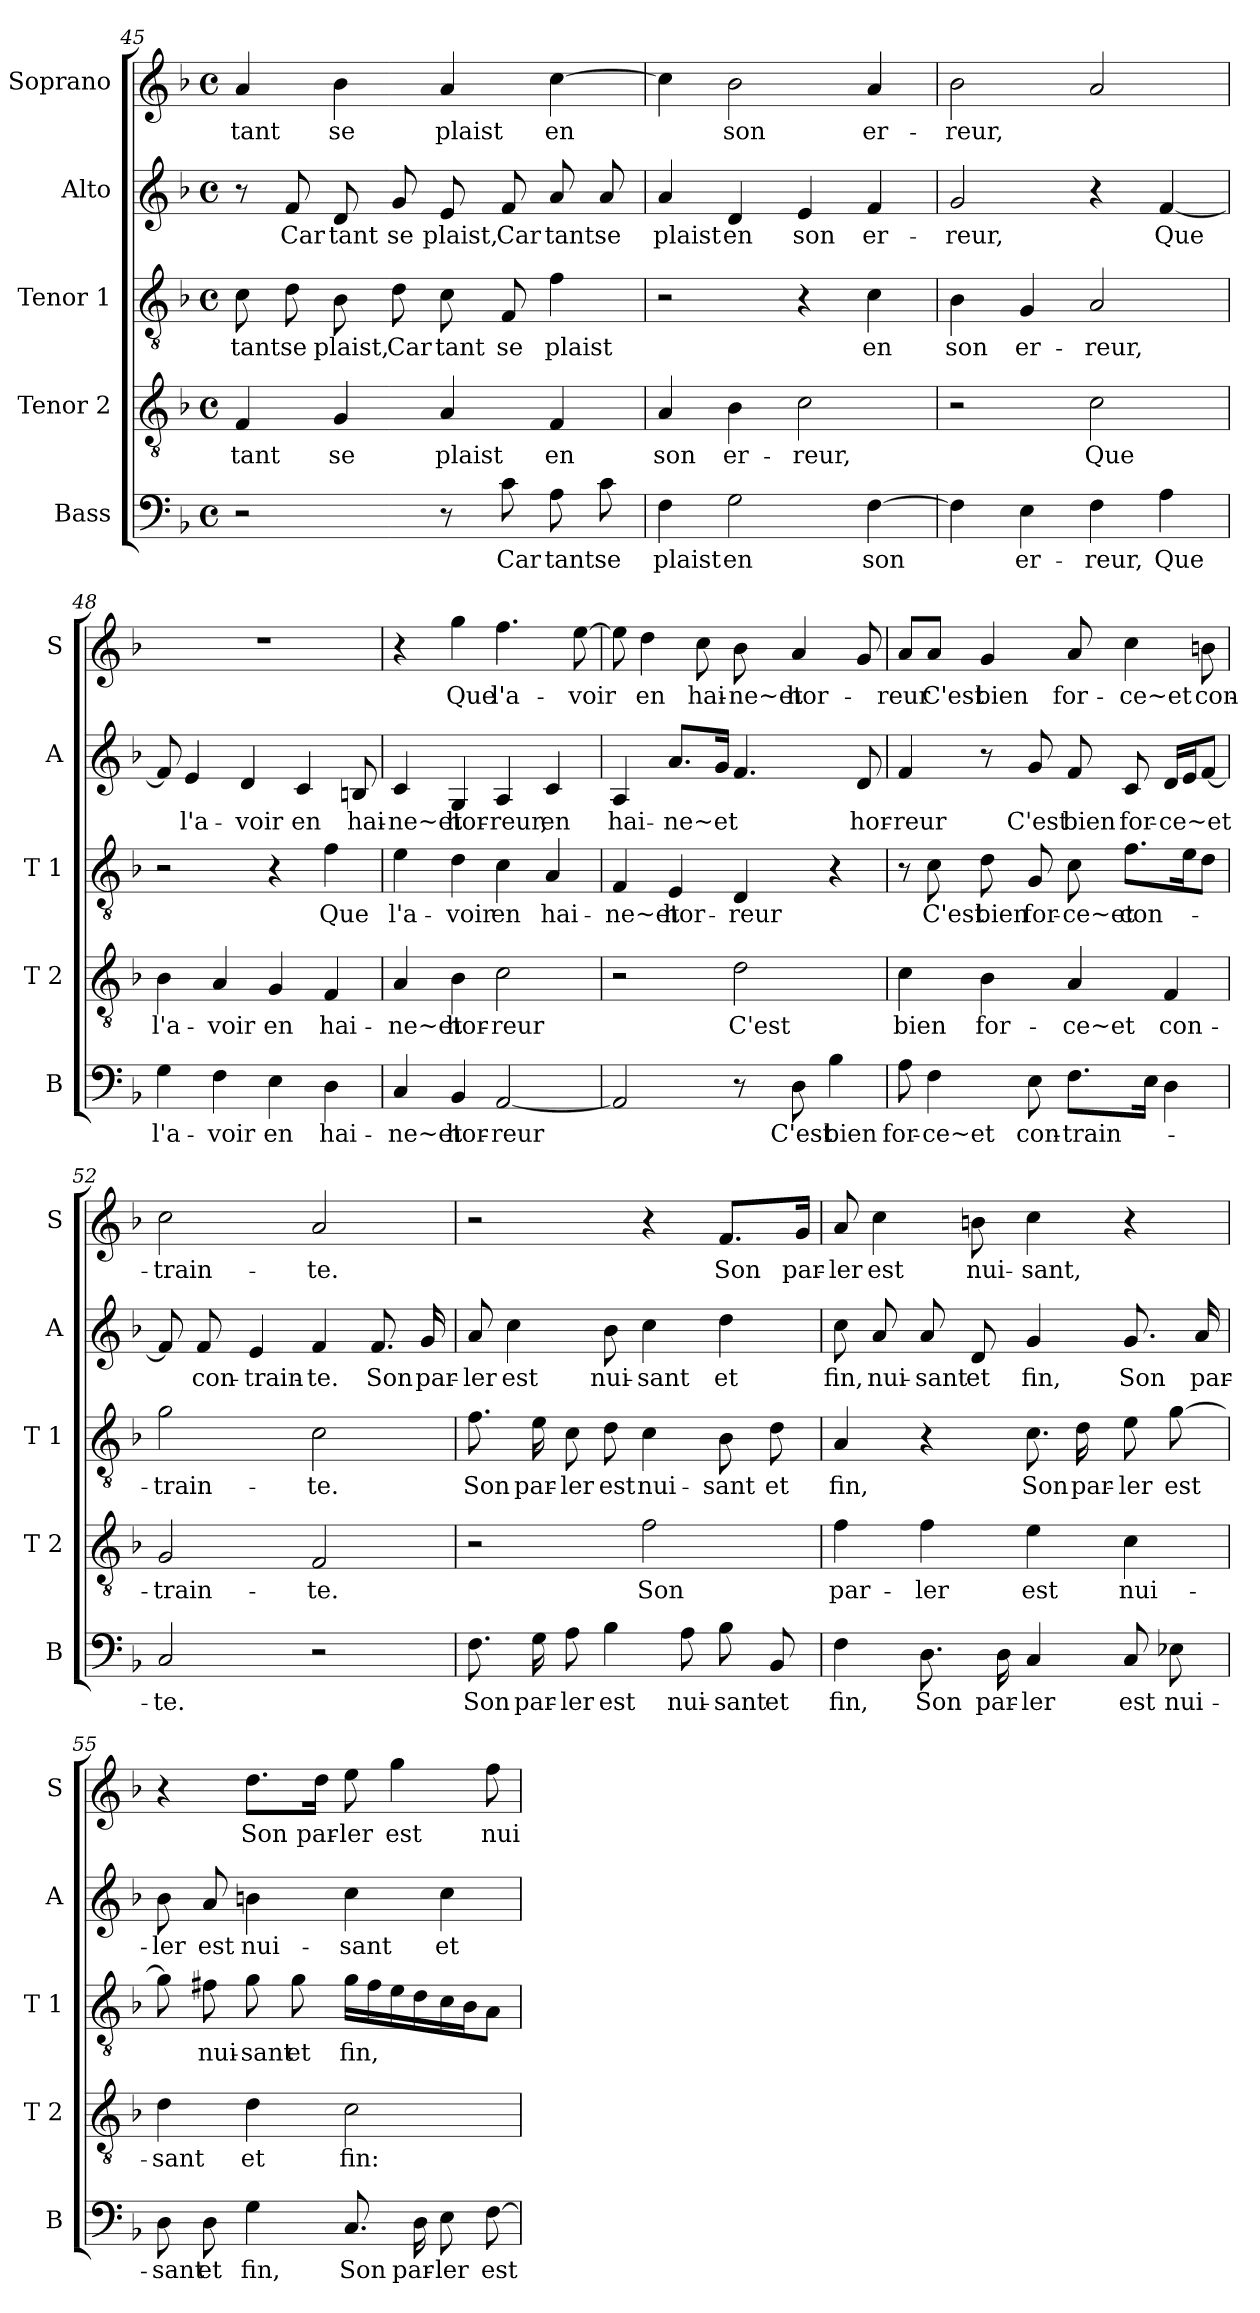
**kern	**text	**kern	**text	**kern	**text	**kern	**text	**kern	**text
*part5	*part5	*part4	*part4	*part3	*part3	*part2	*part2	*part1	*part1
*staff5	*staff5	*staff4	*staff4	*staff3	*staff3	*staff2	*staff2	*staff1	*staff1
*I"Bass	*	*I"Tenor 2	*	*I"Tenor 1	*	*I"Alto	*	*I"Soprano	*
*I'B	*	*I'T 2	*	*I'T 1	*	*I'A	*	*I'S	*
*clefF4	*	*clefGv2	*	*clefGv2	*	*clefG2	*	*clefG2	*
*k[b-]	*	*k[b-]	*	*k[b-]	*	*k[b-]	*	*k[b-]	*
*F:	*	*F:	*	*F:	*	*F:	*	*F:	*
*M4/4	*	*M4/4	*	*M4/4	*	*M4/4	*	*M4/4	*
*met(c)	*	*met(c)	*	*met(c)	*	*met(c)	*	*met(c)	*
=45	=45	=45	=45	=45	=45	=45	=45	=45	=45
!	!	!	!LO:LY:b	!	!LO:LY:b	!	!	!	!LO:LY:b
2r	.	4F/	tant	8c\	tant	8r	.	4a/	tant
!	!	!	!	!	!LO:LY:b	!	!LO:LY:b	!	!
.	.	.	.	8d\	se	8f/	Car	.	.
!	!	!	!LO:LY:b	!	!LO:LY:b	!	!LO:LY:b	!	!LO:LY:b
.	.	4G/	se	8B-\	plaist,	8d/	tant	4b-\	se
!	!	!	!	!	!LO:LY:b	!	!LO:LY:b	!	!
.	.	.	.	8d\	Car	8g/	se	.	.
!	!	!	!LO:LY:b	!	!LO:LY:b	!	!LO:LY:b	!	!LO:LY:b
8r	.	4A/	plaist	8c\	tant	8e/	plaist,	4a/	plaist
!	!LO:LY:b	!	!	!	!LO:LY:b	!	!LO:LY:b	!	!
8c\	Car	.	.	8F/	se	8f/	Car	.	.
!	!LO:LY:b	!	!LO:LY:b	!	!LO:LY:b	!	!LO:LY:b	!	!LO:LY:b
8A\	tant	4F/	en	4f\	plaist	8a/	tant	[4cc\	en
!	!LO:LY:b	!	!	!	!	!	!LO:LY:b	!	!
8c\	se	.	.	.	.	8a/	se	.	.
=46	=46	=46	=46	=46	=46	=46	=46	=46	=46
!	!LO:LY:b	!	!LO:LY:b	!	!	!	!LO:LY:b	!	!
4F\	plaist	4A/	son	2r	.	4a/	plaist	4cc\]	.
!	!LO:LY:b	!	!LO:LY:b	!	!	!	!LO:LY:b	!	!LO:LY:b
2G\	en	4B-\	er-	.	.	4d/	en	2b-\	son
!	!	!	!LO:LY:b	!	!	!	!LO:LY:b	!	!
.	.	2c\	-reur,	4r	.	4e/	son	.	.
!	!LO:LY:b	!	!	!	!LO:LY:b	!	!LO:LY:b	!	!LO:LY:b
[4F\	son	.	.	4c\	en	4f/	er-	4a/	er-
!!LO:PB:g=z
=47	=47	=47	=47	=47	=47	=47	=47	=47	=47
!	!	!	!	!	!LO:LY:b	!	!LO:LY:b	!	!LO:LY:b
4F\]	.	2r	.	4B-\	son	2g/	-reur,	2b-\	-reur,
!	!LO:LY:b	!	!	!	!LO:LY:b	!	!	!	!
4E\	er-	.	.	4G/	er-	.	.	.	.
!	!LO:LY:b	!	!LO:LY:b	!	!LO:LY:b	!	!	!	!
4F\	-reur,	2c\	Que	2A/	-reur,	4r	.	2a/	.
!	!LO:LY:b	!	!	!	!	!	!LO:LY:b	!	!
4A\	Que	.	.	.	.	[4f/	Que	.	.
=48	=48	=48	=48	=48	=48	=48	=48	=48	=48
!	!LO:LY:b	!	!LO:LY:b	!	!	!	!	!	!
4G\	l'a-	4B-\	l'a-	2r	.	8f/]	.	1r	.
!	!	!	!	!	!	!	!LO:LY:b	!	!
.	.	.	.	.	.	4e/	l'a-	.	.
!	!LO:LY:b	!	!LO:LY:b	!	!	!	!	!	!
4F\	-voir	4A/	-voir	.	.	.	.	.	.
!	!	!	!	!	!	!	!LO:LY:b	!	!
.	.	.	.	.	.	4d/	-voir	.	.
!	!LO:LY:b	!	!LO:LY:b	!	!	!	!	!	!
4E\	en	4G/	en	4r	.	.	.	.	.
!	!	!	!	!	!	!	!LO:LY:b	!	!
.	.	.	.	.	.	4c/	en	.	.
!	!LO:LY:b	!	!LO:LY:b	!	!LO:LY:b	!	!	!	!
4D\	hai-	4F/	hai-	4f\	Que	.	.	.	.
!	!	!	!	!	!	!	!LO:LY:b	!	!
.	.	.	.	.	.	8Bn/	hai-	.	.
=49	=49	=49	=49	=49	=49	=49	=49	=49	=49
!	!LO:LY:b	!	!LO:LY:b	!	!LO:LY:b	!	!LO:LY:b	!	!
4C/	-ne~et	4A/	-ne~et	4e\	l'a-	4c/	-ne~et	4r	.
!	!LO:LY:b	!	!LO:LY:b	!	!LO:LY:b	!	!LO:LY:b	!	!LO:LY:b
4BB-/	hor-	4B-\	hor-	4d\	-voir	4G/	hor-	4gg\	Que
!	!LO:LY:b	!	!LO:LY:b	!	!LO:LY:b	!	!LO:LY:b	!	!LO:LY:b
[2AA/	-reur	2c\	-reur	4c\	en	4A/	-reur,	4.ff\	l'a-
!	!	!	!	!	!LO:LY:b	!	!LO:LY:b	!	!
.	.	.	.	4A/	hai-	4c/	en	.	.
!	!	!	!	!	!	!	!	!	!LO:LY:b
.	.	.	.	.	.	.	.	[8ee\	-voir
=50	=50	=50	=50	=50	=50	=50	=50	=50	=50
!	!	!	!	!	!LO:LY:b	!	!LO:LY:b	!	!
2AA/]	.	2r	.	4F/	-ne~et	4A/	hai-	8ee\]	.
!	!	!	!	!	!	!	!	!	!LO:LY:b
.	.	.	.	.	.	.	.	4dd\	en
!	!	!	!	!	!LO:LY:b	!	!LO:LY:b	!	!
.	.	.	.	4E/	hor-	8.a/L	-ne~et	.	.
!	!	!	!	!	!	!	!	!	!LO:LY:b
.	.	.	.	.	.	.	.	8cc\	hai-
.	.	.	.	.	.	16g/Jk	.	.	.
!	!	!	!LO:LY:b	!	!LO:LY:b	!	!	!	!LO:LY:b
8r	.	2d\	C'est	4D/	-reur	4.f/	.	8b-\	-ne~et
!	!LO:LY:b	!	!	!	!	!	!	!	!LO:LY:b
8D\	C'est	.	.	.	.	.	.	4a/	hor-
!	!LO:LY:b	!	!	!	!	!	!	!	!
4B-\	bien	.	.	4r	.	.	.	.	.
!	!	!	!	!	!	!	!LO:LY:b	!	!
.	.	.	.	.	.	8d/	hor-	8g/	.
!!LO:LB:g=z
=51	=51	=51	=51	=51	=51	=51	=51	=51	=51
!	!LO:LY:b	!	!LO:LY:b	!	!	!	!LO:LY:b	!	!LO:LY:b
8A\	for-	4c\	bien	8r	.	4f/	-reur	8a/L	-reur
!	!LO:LY:b	!	!	!	!LO:LY:b	!	!	!	!LO:LY:b
4F\	-ce~et	.	.	8c\	C'est	.	.	8a/J	C'est
!	!	!	!LO:LY:b	!	!LO:LY:b	!	!	!	!LO:LY:b
.	.	4B-\	for-	8d\	bien	8r	.	4g/	bien
!	!LO:LY:b	!	!	!	!LO:LY:b	!	!LO:LY:b	!	!
8E\	con-	.	.	8G/	for-	8g/	C'est	.	.
!	!LO:LY:b	!	!LO:LY:b	!	!LO:LY:b	!	!LO:LY:b	!	!LO:LY:b
8.F\L	-train-	4A/	-ce~et	8c\	-ce~et	8f/	bien	8a/	for-
!	!	!	!	!	!LO:LY:b	!	!LO:LY:b	!	!LO:LY:b
.	.	.	.	8.f\L	con-	8c/	for-	4cc\	-ce~et
16E\Jk	.	.	.	.	.	.	.	.	.
!	!	!	!LO:LY:b	!	!	!	!LO:LY:b	!	!
4D\	.	4F/	con-	.	.	16d/LL	-ce~et	.	.
.	.	.	.	16e\k	.	16e/J	.	.	.
!	!	!	!	!	!	!	!	!	!LO:LY:b
.	.	.	.	8d\J	.	[8f/J	.	8bn\	con-
=52	=52	=52	=52	=52	=52	=52	=52	=52	=52
!	!LO:LY:b	!	!LO:LY:b	!	!LO:LY:b	!	!	!	!LO:LY:b
2C/	-te.	2G/	-train-	2g\	-train-	8f/]	.	2cc\	-train-
!	!	!	!	!	!	!	!LO:LY:b	!	!
.	.	.	.	.	.	8f/	con-	.	.
!	!	!	!	!	!	!	!LO:LY:b	!	!
.	.	.	.	.	.	4e/	-train-	.	.
!	!	!	!LO:LY:b	!	!LO:LY:b	!	!LO:LY:b	!	!LO:LY:b
2r	.	2F/	-te.	2c\	-te.	4f/	-te.	2a/	-te.
!	!	!	!	!	!	!	!LO:LY:b	!	!
.	.	.	.	.	.	8.f/	Son	.	.
!	!	!	!	!	!	!	!LO:LY:b	!	!
.	.	.	.	.	.	16g/	par-	.	.
=53	=53	=53	=53	=53	=53	=53	=53	=53	=53
!	!LO:LY:b	!	!	!	!LO:LY:b	!	!LO:LY:b	!	!
8.F\	Son	2r	.	8.f\	Son	8a/	-ler	2r	.
!	!	!	!	!	!	!	!LO:LY:b	!	!
.	.	.	.	.	.	4cc\	est	.	.
!	!LO:LY:b	!	!	!	!LO:LY:b	!	!	!	!
16G\	par-	.	.	16e\	par-	.	.	.	.
!	!LO:LY:b	!	!	!	!LO:LY:b	!	!	!	!
8A\	-ler	.	.	8c\	-ler	.	.	.	.
!	!LO:LY:b	!	!	!	!LO:LY:b	!	!LO:LY:b	!	!
4B-\	est	.	.	8d\	est	8b-\	nui-	.	.
!	!	!	!LO:LY:b	!	!LO:LY:b	!	!LO:LY:b	!	!
.	.	2f\	Son	4c\	nui-	4cc\	-sant	4r	.
!	!LO:LY:b	!	!	!	!	!	!	!	!
8A\	nui-	.	.	.	.	.	.	.	.
!	!LO:LY:b	!	!	!	!LO:LY:b	!	!LO:LY:b	!	!LO:LY:b
8B-\	-sant	.	.	8B-\	-sant	4dd\	et	8.f/L	Son
!	!LO:LY:b	!	!	!	!LO:LY:b	!	!	!	!
8BB-/	et	.	.	8d\	et	.	.	.	.
!	!	!	!	!	!	!	!	!	!LO:LY:b
.	.	.	.	.	.	.	.	16g/Jk	par-
!!LO:LB:g=z
=54	=54	=54	=54	=54	=54	=54	=54	=54	=54
!	!LO:LY:b	!	!LO:LY:b	!	!LO:LY:b	!	!LO:LY:b	!	!LO:LY:b
4F\	fin,	4f\	par-	4A/	fin,	8cc\	fin,	8a/	-ler
!	!	!	!	!	!	!	!LO:LY:b	!	!LO:LY:b
.	.	.	.	.	.	8a/	nui-	4cc\	est
!	!LO:LY:b	!	!LO:LY:b	!	!	!	!LO:LY:b	!	!
8.D\	Son	4f\	-ler	4r	.	8a/	-sant	.	.
!	!	!	!	!	!	!	!LO:LY:b	!	!LO:LY:b
.	.	.	.	.	.	8d/	et	8bn\	nui-
!	!LO:LY:b	!	!	!	!	!	!	!	!
16D\	par-	.	.	.	.	.	.	.	.
!	!LO:LY:b	!	!LO:LY:b	!	!LO:LY:b	!	!LO:LY:b	!	!LO:LY:b
4C/	-ler	4e\	est	8.c\	Son	4g/	fin,	4cc\	-sant,
!	!	!	!	!	!LO:LY:b	!	!	!	!
.	.	.	.	16d\	par-	.	.	.	.
!	!LO:LY:b	!	!LO:LY:b	!	!LO:LY:b	!	!LO:LY:b	!	!
8C/	est	4c\	nui-	8e\	-ler	8.g/	Son	4r	.
!	!LO:LY:b	!	!	!	!LO:LY:b	!	!	!	!
8E-X\	nui-	.	.	[8g\	est	.	.	.	.
!	!	!	!	!	!	!	!LO:LY:b	!	!
.	.	.	.	.	.	16a/	par-	.	.
=55	=55	=55	=55	=55	=55	=55	=55	=55	=55
!	!LO:LY:b	!	!LO:LY:b	!	!	!	!LO:LY:b	!	!
8D\	-sant	4d\	-sant	8g\]	.	8b-\	-ler	4r	.
!	!LO:LY:b	!	!	!	!LO:LY:b	!	!LO:LY:b	!	!
8D\	et	.	.	8f#X\	nui-	8a/	est	.	.
!	!LO:LY:b	!	!LO:LY:b	!	!LO:LY:b	!	!LO:LY:b	!	!LO:LY:b
4G\	fin,	4d\	et	8g\	-sant	4bn\	nui-	8.dd\L	Son
!	!	!	!	!	!LO:LY:b	!	!	!	!
.	.	.	.	8g\	et	.	.	.	.
!	!	!	!	!	!	!	!	!	!LO:LY:b
.	.	.	.	.	.	.	.	16dd\Jk	par-
!	!LO:LY:b	!	!LO:LY:b	!	!LO:LY:b	!	!LO:LY:b	!	!LO:LY:b
8.C/	Son	2c\	fin:	16g\LL	fin,	4cc\	-sant	8ee\	-ler
.	.	.	.	16f#\	.	.	.	.	.
!	!	!	!	!	!	!	!	!	!LO:LY:b
.	.	.	.	16e\	.	.	.	4gg\	est
!	!LO:LY:b	!	!	!	!	!	!	!	!
16D\	par-	.	.	16d\	.	.	.	.	.
!	!LO:LY:b	!	!	!	!	!	!LO:LY:b	!	!
8E\	-ler	.	.	16c\	.	4cc\	et	.	.
.	.	.	.	16B-\J	.	.	.	.	.
!	!LO:LY:b	!	!	!	!	!	!	!	!LO:LY:b
[8F\	est	.	.	8A\J	.	.	.	8ff\	nui-
=	=	=	=	=	=	=	=	=	=
*-	*-	*-	*-	*-	*-	*-	*-	*-	*-
